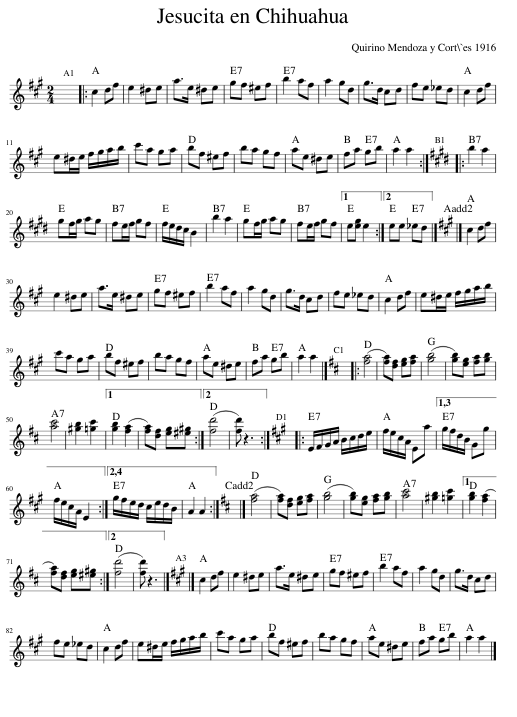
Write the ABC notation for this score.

X:1
L:1/8
M:2/4
I:linebreak $
K:A
V:1 treble
V:1
 x4 |: c2 df | e2 ^de | a>e ^de | gf ^ef | %5
 b2 af | a2 gd | g>d cd | fe _ed | c2 df |$ %10
 e^d/e/ f/g/a/b/ | c'a ga | bf ^ef | ba gf | ae ^de | %15
 fa gb | a2 a2 :|[K:E] x4 |: b2 a2 |$ gf/g/ ag | %20
 fe/f/ gf | f/e/d/c/ B2 | b2 a2 | gf/g/ ag | fe/f/ gf |1 %25
 e[eg] e2 :|2 ee _ed |][K:A] x4 |] c2 df |$ e2 ^de | %30
 a>e ^de | gf ^ef | b2 af | a2 gd | g>d cd | %35
 fe _ed | c2 df | e^d/e/ f/g/a/b/ |$ c'a ga | bf ^ef | %40
 ba gf | ae ^de | fa gb | a2 a2 |][K:D] x4 |: %45
 ([fa]4 | [fa])[df] [eg][fa] | ([gb]4 | [gb])[eg] [fa][gb] |$ [ac']4 | %50
 [^gb]2 [=gc']2 |1 [gb]2 ([fa]2 | [fa])[df] [eg][^e^g] :|2 ([fd']4 | [fd']) z3 :| %55
[K:A] x4 |: E/F/G/A/ B/c/d/e/ | f/e/c/A/ Ea |1,3 g/f/d/B/ Gg |$ f/e/c/A/ E2 :|2,4 %60
 g/f/e/d/ c/e/d/B/ | A2 A2 :|[K:D] x4 |] ([fa]4 | [fa])[df] [eg][fa] | %65
 ([gb]4 | [gb])[eg] [fa][gb] | [ac']4 | [^gb]2 [=gc']2 |1 [gb]2 ([fa]2 |$ %70
 [fa])[df] [eg][^e^g] :|2 ([fd']4 | [fd']) z3 |][K:A] x4 |] c2 df | %75
 e2 ^de | a>e ^de | gf ^ef | b2 af | a2 gd | %80
 g>d cd |$ fe _ed | c2 df | e^d/e/ f/g/a/b/ | c'a ga | %85
 bf ^ef | ba gf | ae ^de | fa gb | a2 a2 |] %90
